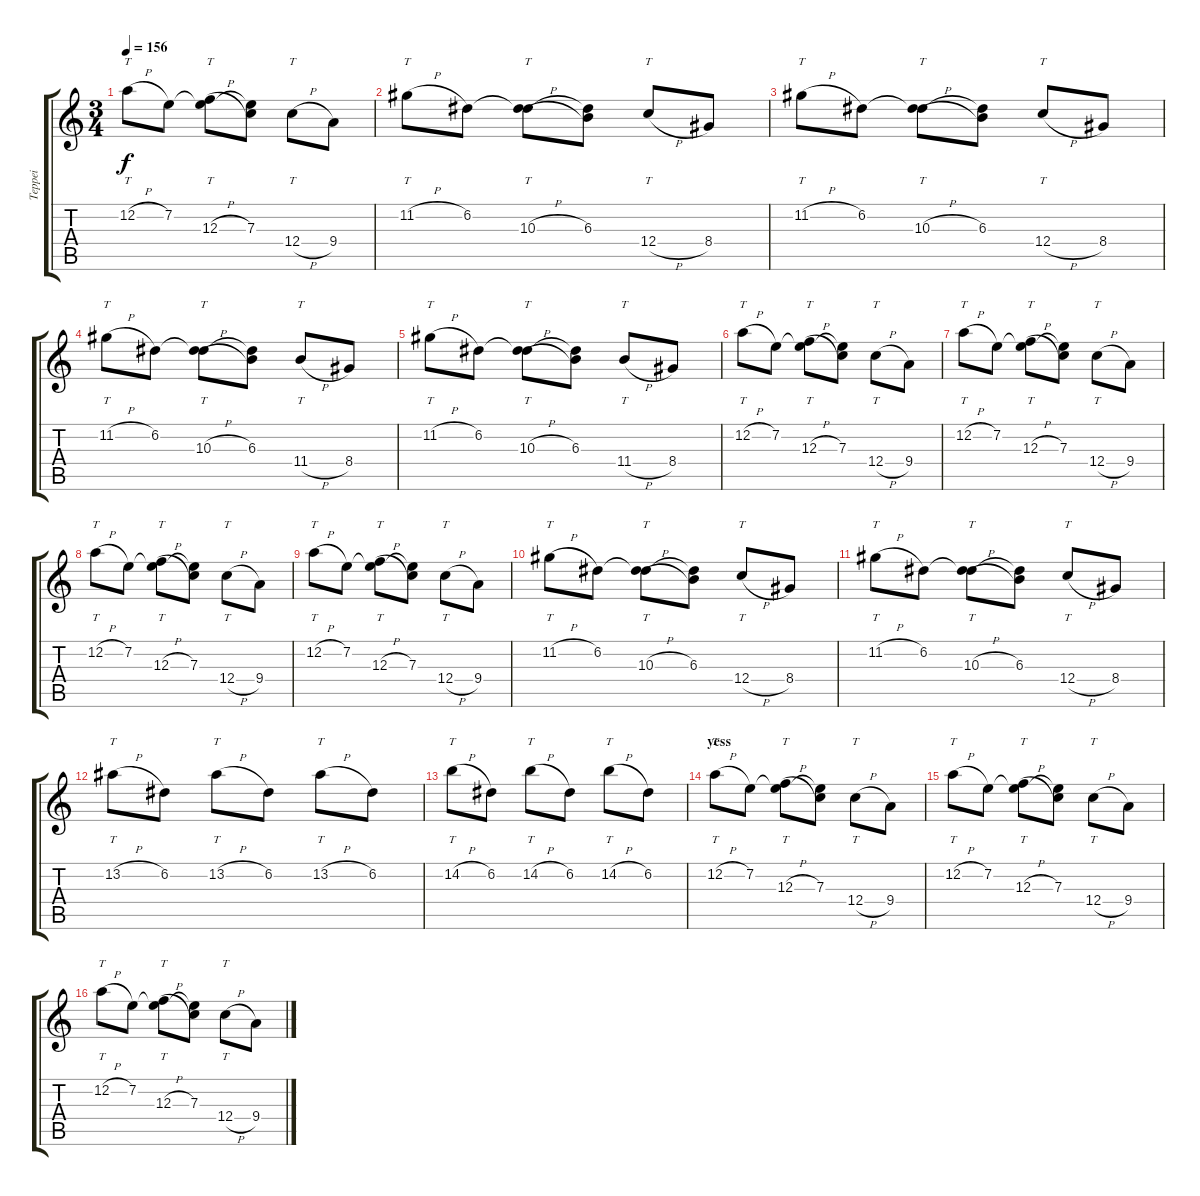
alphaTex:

\track ("Teppei" "Teppei") {instrument overdrivenguitar}
\staff {score tabs}
\tuning (D4 A3 F3 C3 G2 C2) {hide}
\ts (3 4)
\tempo 156
\clef g2
\ks c
12.2{h}.8{tt dy f} 7.2.8 (7.2{t} 12.3{h}).8{tt} (7.2{t} 7.3).8 12.4{h}.8{tt} 9.4.8 |
11.2{h}.8{tt} 6.2.8 (6.2{t} 10.3{h}).8{tt} (6.2{t} 6.3).8 12.4{h}.8{tt} 8.4.8 |
11.2{h}.8{tt} 6.2.8 (6.2{t} 10.3{h}).8{tt} (6.2{t} 6.3).8 12.4{h}.8{tt} 8.4.8 |
11.2{h}.8{tt} 6.2.8 (6.2{t} 10.3{h}).8{tt} (6.2{t} 6.3).8 11.4{h}.8{tt} 8.4.8 |
11.2{h}.8{tt} 6.2.8 (6.2{t} 10.3{h}).8{tt} (6.2{t} 6.3).8 11.4{h}.8{tt} 8.4.8 |
12.2{h}.8{tt} 7.2.8 (7.2{t} 12.3{h}).8{tt} (7.2{t} 7.3).8 12.4{h}.8{tt} 9.4.8 |
12.2{h}.8{tt} 7.2.8 (7.2{t} 12.3{h}).8{tt} (7.2{t} 7.3).8 12.4{h}.8{tt} 9.4.8 |
12.2{h}.8{tt} 7.2.8 (7.2{t} 12.3{h}).8{tt} (7.2{t} 7.3).8 12.4{h}.8{tt} 9.4.8 |
12.2{h}.8{tt} 7.2.8 (7.2{t} 12.3{h}).8{tt} (7.2{t} 7.3).8 12.4{h}.8{tt} 9.4.8 |
11.2{h}.8{tt} 6.2.8 (6.2{t} 10.3{h}).8{tt} (6.2{t} 6.3).8 12.4{h}.8{tt} 8.4.8 |
11.2{h}.8{tt} 6.2.8 (6.2{t} 10.3{h}).8{tt} (6.2{t} 6.3).8 12.4{h}.8{tt} 8.4.8 |
13.2{h}.8{tt} 6.2.8 13.2{h}.8{tt} 6.2.8 13.2{h}.8{tt} 6.2.8 |
14.2{h}.8{tt} 6.2.8 14.2{h}.8{tt} 6.2.8 14.2{h}.8{tt} 6.2.8 |
\section ("" "yess")
12.2{h}.8{tt} 7.2.8 (7.2{t} 12.3{h}).8{tt} (7.2{t} 7.3).8 12.4{h}.8{tt} 9.4.8 |
12.2{h}.8{tt volume 6} 7.2.8 (7.2{t} 12.3{h}).8{tt} (7.2{t} 7.3).8 12.4{h}.8{tt} 9.4.8 |
12.2{h}.8{tt} 7.2.8 (7.2{t} 12.3{h}).8{tt} (7.2{t} 7.3).8 12.4{h}.8{tt} 9.4.8
